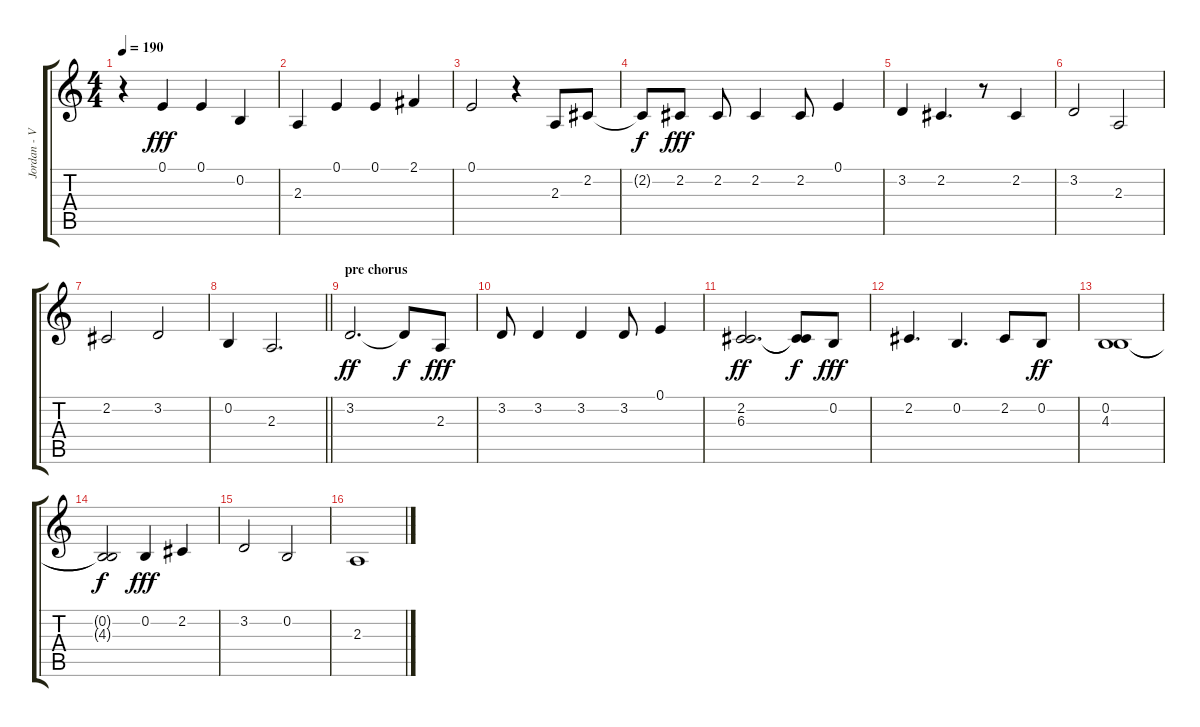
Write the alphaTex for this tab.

\track ("Jordan - Vocals" "Jordan - V") {instrument oboe}
\staff {score tabs}
\tuning (E4 B3 G3 D3 A2 E2) {hide}
\ts (4 4)
\tempo 190
\clef g2
\ks c
r.4{dy f} 0.1.4{dy fff} 0.1.4 0.2.4 |
2.3.4 0.1.4 0.1.4 2.1.4 |
0.1.2 r.4 2.3.8 2.2.8 |
2.2{t}.8{dy f} 2.2.8{dy fff} 2.2.8 2.2.4 2.2.8 0.1.4 |
3.2.4 2.2.4{d} r.8 2.2.4 |
3.2.2 2.3.2 |
2.2.2 3.2.2 |
\barLineRight lightlight
0.2.4 2.3.2{d} |
\section ("" "pre chorus")
3.2.2{d dy ff} 3.2{t}.8{dy f} 2.3.8{dy fff} |
3.2.8 3.2.4 3.2.4 3.2.8 0.1.4 |
(2.2 6.3).2{d dy ff} (2.2{t} 6.3{t}).8{dy f} 0.2.8{dy fff} |
2.2.4{d} 0.2.4{d} 2.2.8 0.2.8{dy ff} |
(0.2 4.3).1 |
(0.2{t} 4.3{t}).2{dy f} 0.2.4{dy fff} 2.2.4 |
3.2.2 0.2.2 |
2.3.1
